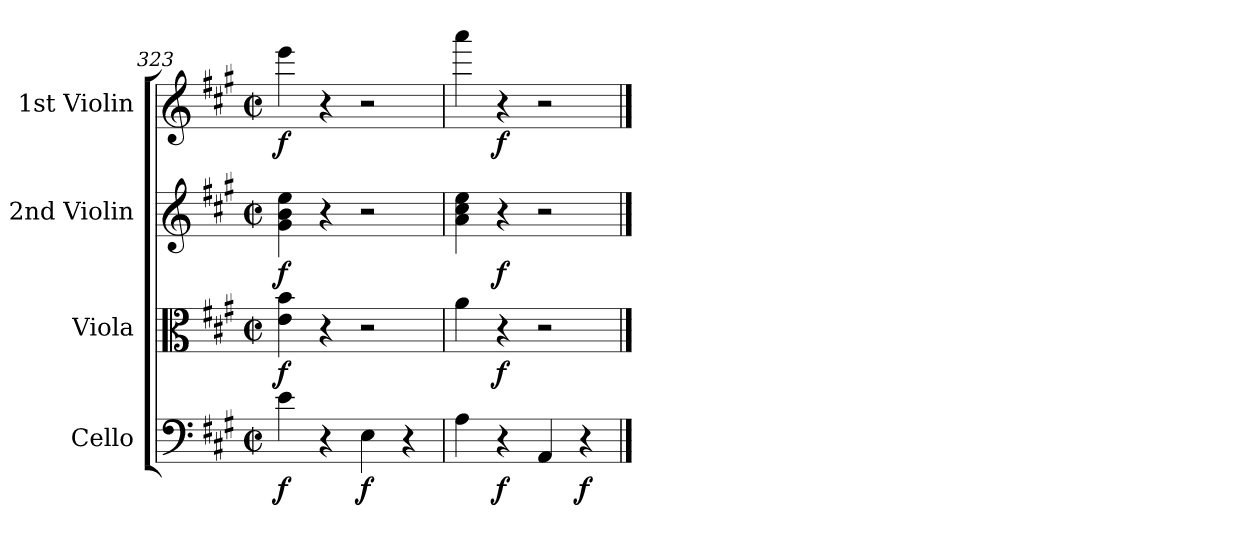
**kern	**dynam	**kern	**dynam	**kern	**dynam	**kern	**dynam
*part4	*part4	*part3	*part3	*part2	*part2	*part1	*part1
*staff4	*staff4	*staff3	*staff3	*staff2	*staff2	*staff1	*staff1
*I"Cello	*	*I"Viola	*	*I"2nd Violin	*	*I"1st Violin	*
*	*	*I'Vla	*	*I'Vln	*	*I'Vln	*
*clefF4	*	*clefC3	*	*clefG2	*	*clefG2	*
*k[f#c#g#]	*	*k[f#c#g#]	*	*k[f#c#g#]	*	*k[f#c#g#]	*
*A:	*	*A:	*	*A:	*	*A:	*
*M2/2	*	*M2/2	*	*M2/2	*	*M2/2	*
*met(c|)	*	*met(c|)	*	*met(c|)	*	*met(c|)	*
=323	=323	=323	=323	=323	=323	=323	=323
!	!LO:DY:b	!	!LO:DY:b	!	!LO:DY:b	!	!LO:DY:b
4e\	f	4e\ 4b\	f	4g#\ 4b\ 4ee\	f	4eee\	f
4r	.	4r	.	4r	.	4r	.
!	!LO:DY:b	!	!	!	!	!	!
4E\	f	2r	.	2r	.	2r	.
4r	.	.	.	.	.	.	.
=324	=324	=324	=324	=324	=324	=324	=324
4A\	.	4a\	.	4a\ 4cc#\ 4ee\	.	4aaa\	.
!	!LO:DY:b	!	!LO:DY:b	!	!LO:DY:b	!	!LO:DY:b
4r	f	4r	f	4r	f	4r	f
4AA/	.	2r	.	2r	.	2r	.
!	!LO:DY:b	!	!	!	!	!	!
4r	f	.	.	.	.	.	.
==	==	==	==	==	==	==	==
*-	*-	*-	*-	*-	*-	*-	*-
